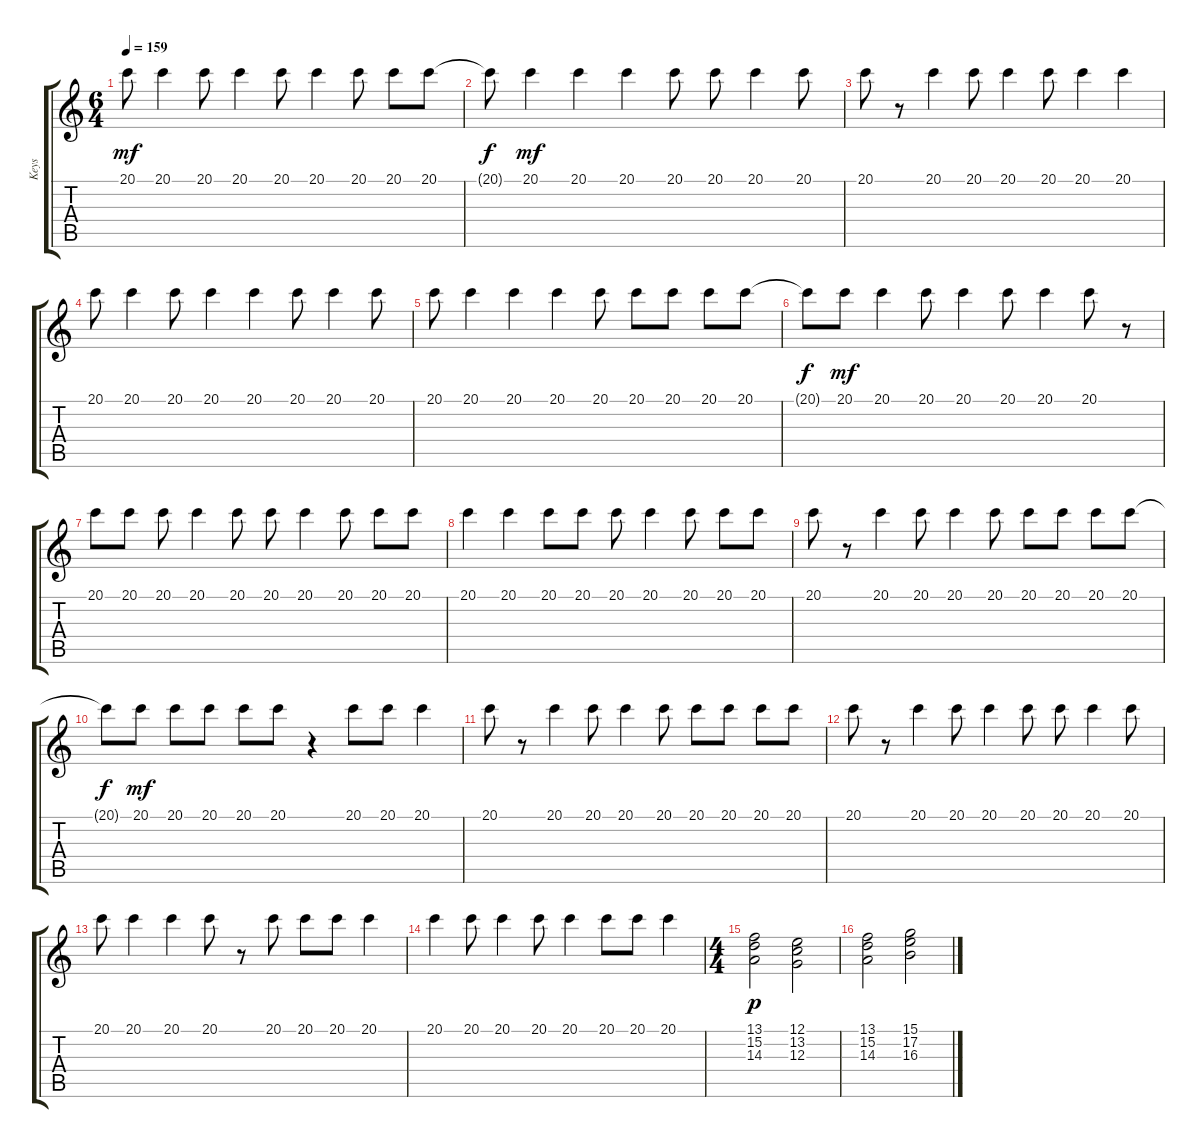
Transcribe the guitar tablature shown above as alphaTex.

\track ("Keys" "Keys") {instrument churchorgan}
\staff {score tabs}
\tuning (E4 B3 G3 D3 A2 E2) {hide}
\ts (6 4)
\tempo 159
\clef g2
\ks c
20.1.8{dy mf} 20.1.4 20.1.8 20.1.4 20.1.8 20.1.4 20.1.8 20.1.8 20.1.8 |
20.1{t}.8{dy f} 20.1.4{dy mf} 20.1.4 20.1.4 20.1.8 20.1.8 20.1.4 20.1.8 |
20.1.8 r.8 20.1.4 20.1.8 20.1.4 20.1.8 20.1.4 20.1.4 |
20.1.8 20.1.4 20.1.8 20.1.4 20.1.4 20.1.8 20.1.4 20.1.8 |
20.1.8 20.1.4 20.1.4 20.1.4 20.1.8 20.1.8 20.1.8 20.1.8 20.1.8 |
20.1{t}.8{dy f} 20.1.8{dy mf} 20.1.4 20.1.8 20.1.4 20.1.8 20.1.4 20.1.8 r.8 |
20.1.8 20.1.8 20.1.8 20.1.4 20.1.8 20.1.8 20.1.4 20.1.8 20.1.8 20.1.8 |
20.1.4 20.1.4 20.1.8 20.1.8 20.1.8 20.1.4 20.1.8 20.1.8 20.1.8 |
20.1.8 r.8 20.1.4 20.1.8 20.1.4 20.1.8 20.1.8 20.1.8 20.1.8 20.1.8 |
20.1{t}.8{dy f} 20.1.8{dy mf} 20.1.8 20.1.8 20.1.8 20.1.8 r.4 20.1.8 20.1.8 20.1.4 |
20.1.8 r.8 20.1.4 20.1.8 20.1.4 20.1.8 20.1.8 20.1.8 20.1.8 20.1.8 |
20.1.8 r.8 20.1.4 20.1.8 20.1.4 20.1.8 20.1.8 20.1.4 20.1.8 |
20.1.8 20.1.4 20.1.4 20.1.8 r.8 20.1.8 20.1.8 20.1.8 20.1.4 |
20.1.4 20.1.8 20.1.4 20.1.8 20.1.4 20.1.8 20.1.8 20.1.4 |
\ts (4 4)
(13.1 15.2 14.3).2{dy p} (12.1 13.2 12.3).2 |
(13.1 15.2 14.3).2 (15.1 17.2 16.3).2
